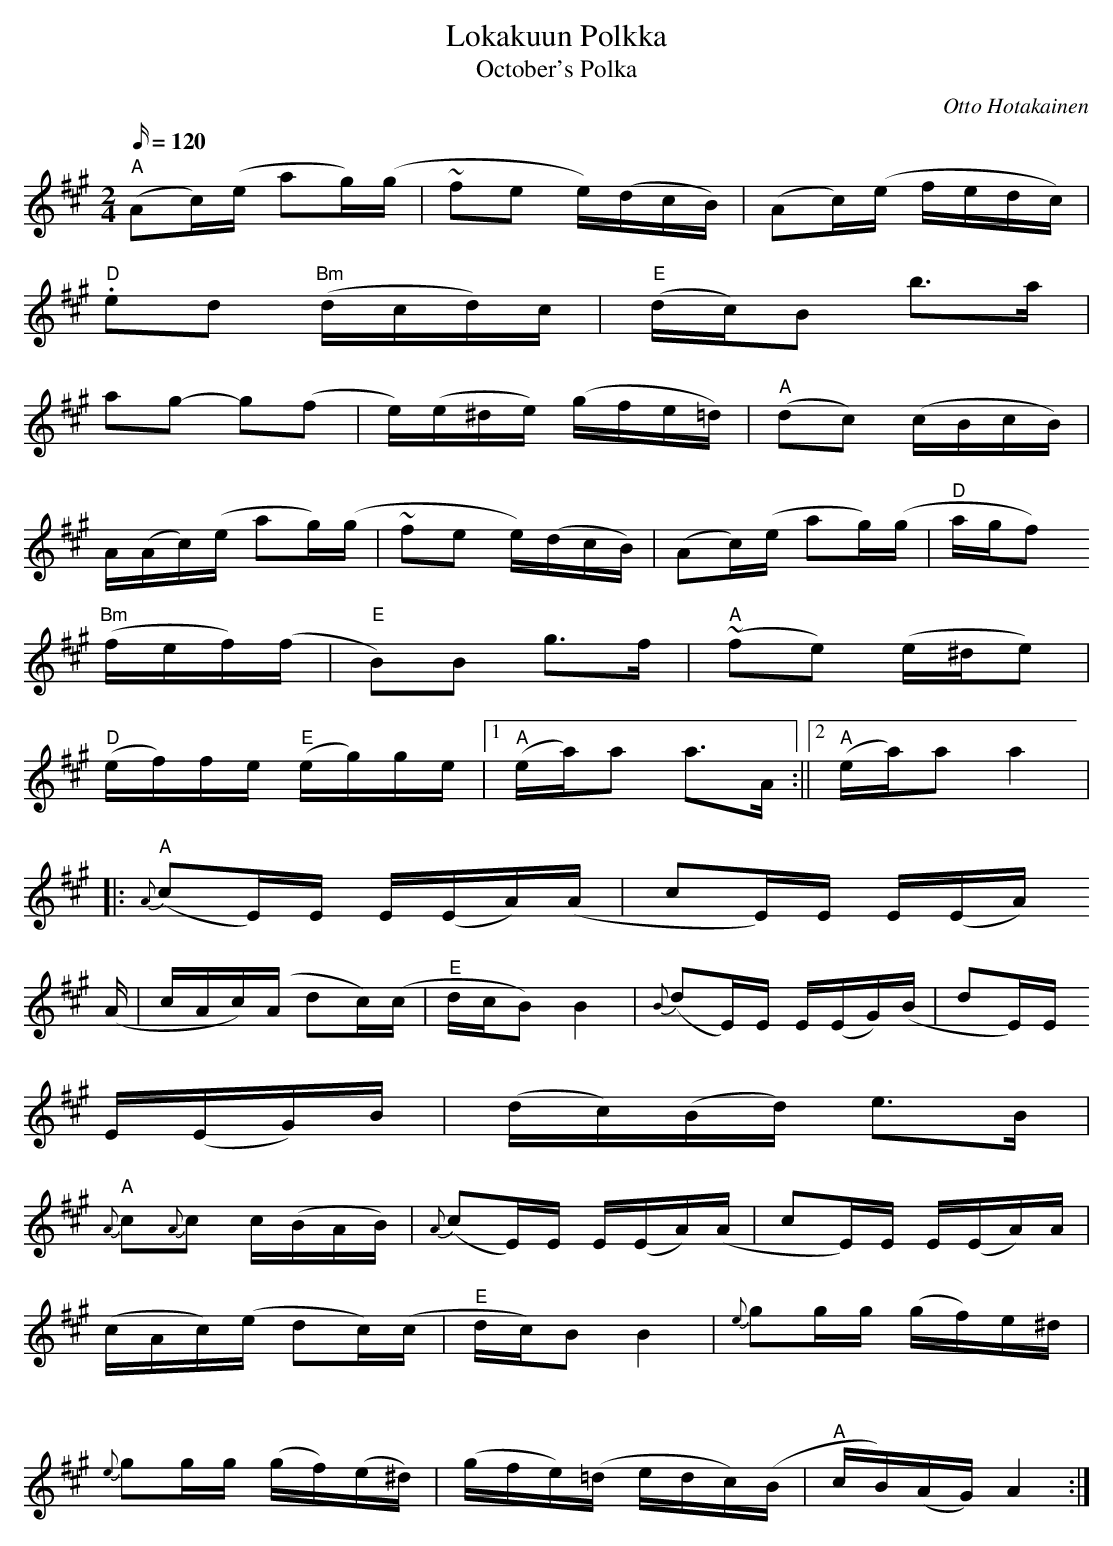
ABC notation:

X:1
T:Lokakuun Polkka
T:October's Polka
M:2/4
L:1/16
Q:120
C:Otto Hotakainen
K:A
V "A" (A2c)(e a2g)(g  | ~f2e2  e)(dcB) | (A2c)(e fedc) |
"D" .e2"_"d2  "Bm" (dcd)c | "E" (dc)B2 b3a |
a2g2- g2(f2 | e)(e^de) (gfe=d) | "A" (d2c2) (cBcB) |
A(Ac)(e a2g)(g | ~f2e2 e)(dcB) | (A2c)(e a2g)(g |"D" agf2)
"Bm" (fef)(f | "E" B2)B2 g3f | "A" (~f2e2) (e^de2)|
"D"(ef)fe "E" (eg)ge |1"A" (ea)a2 a3A :||2 "A" (ea)a2 a4|
|: "A" V{A}(c2E)E E(EA)(A | c2E)E E(EA)
(A | cAc)(A d2c)(c | "E"dcB2)B4 | {B}(d2E)E E(EG)(B | d2E)E
E(EG)VB | V(dc)(Bd) e3B|
"A"{A}c2{A}c2 c(BAB) |{A}(c2E)E E(EA)(A| c2E)E E(EA)VA|
V(cAc)(e d2c)(c | "E"dc)B2 B4 | {e}g2gg  (gf)e^d |
{e}g2gg (gf)(e^d) | (gfe)(=d edc)(B | "A"cB)(AG) A4 :|]
